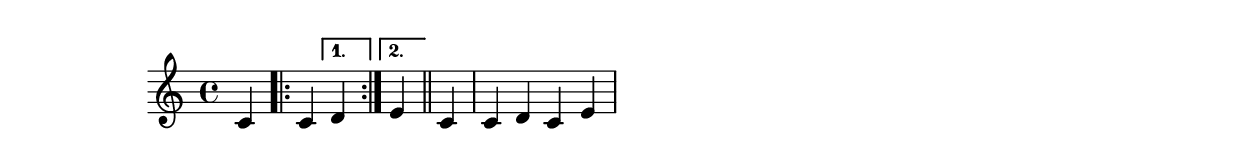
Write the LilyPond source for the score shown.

\version "2.3.4"

\header { texidoc = "Volta repeats may be unfolded through the music
    function @code{\unfoldrepeats}."

}

nots = \relative c'   {
    c4 \repeat volta 2 c4 \alternative { d e  }
}
\paper {raggedright = ##t} 

\context Voice {
    \nots
    \bar "||"
    \unfoldrepeats \nots
}

